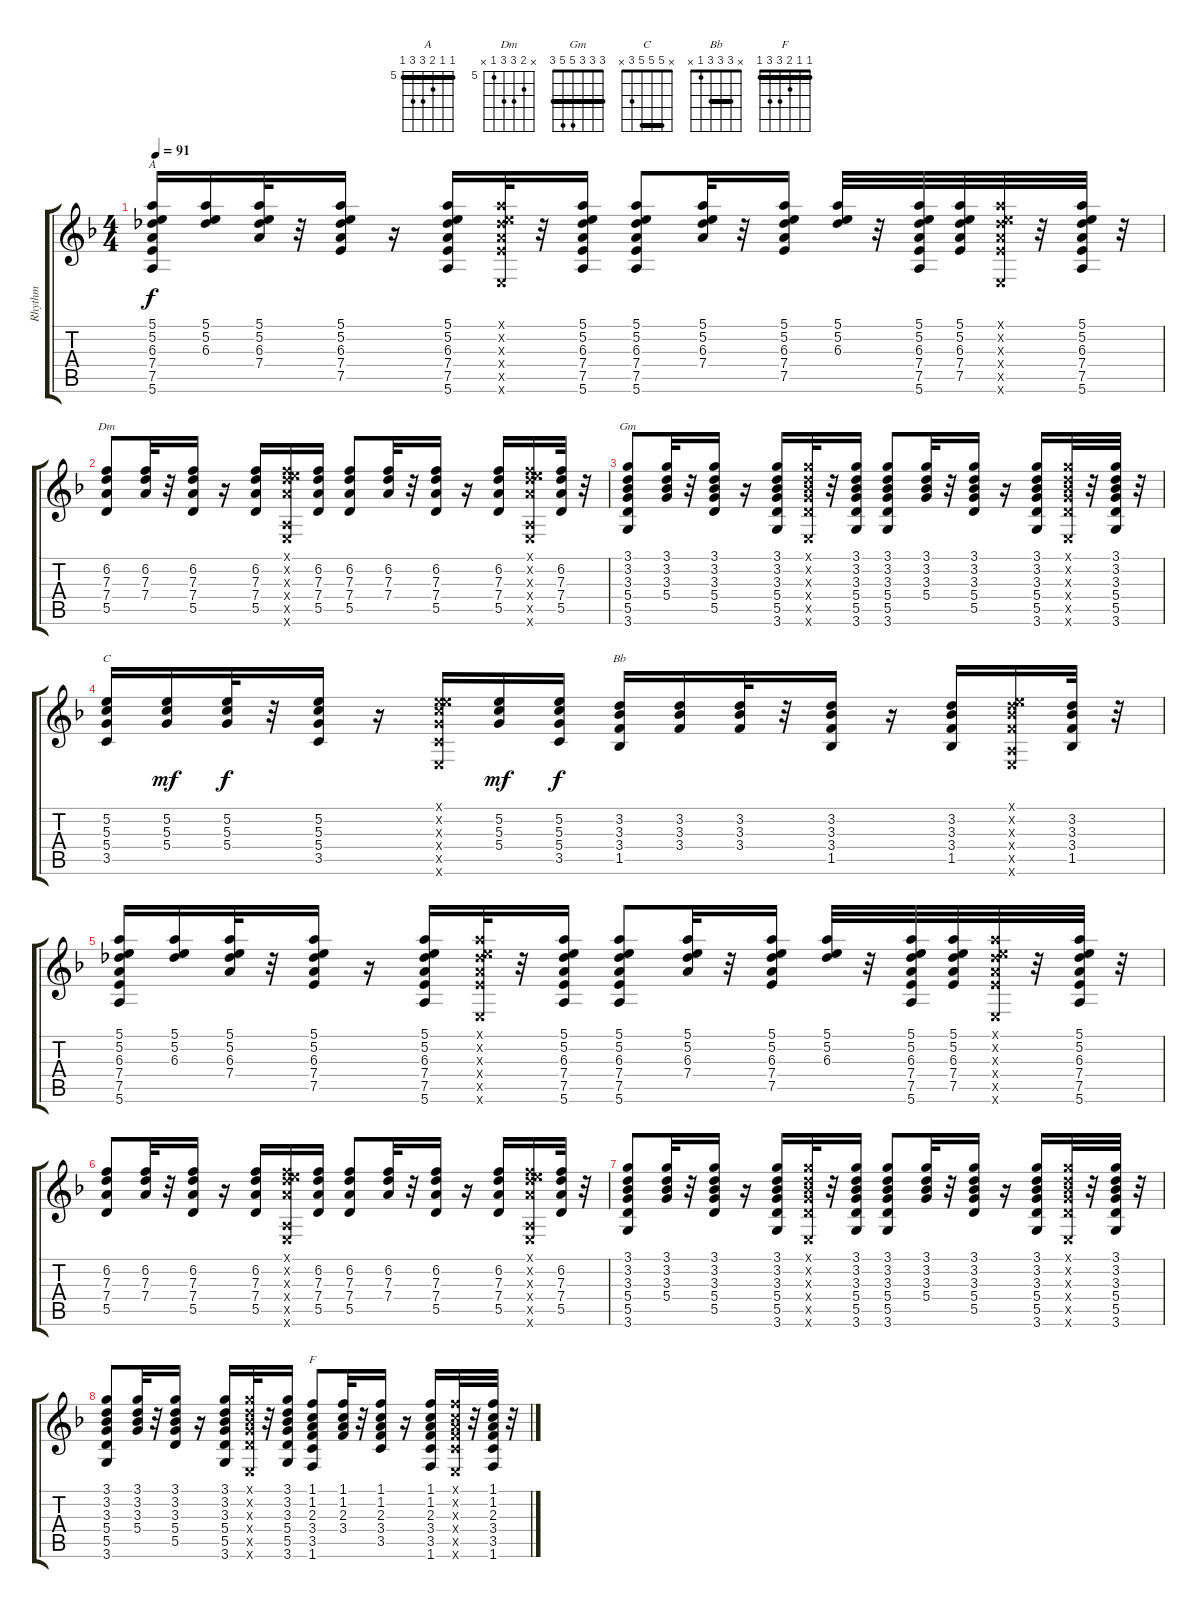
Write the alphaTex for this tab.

\track ("Rhythm" "Rhythm") {instrument acousticguitarnylon}
\staff {score tabs}
\tuning (E4 B3 G3 D3 A2 E2) {hide}
\chord ("A" 5 5 6 7 7 5) {firstfret 5 barre 5}
\chord ("Dm" x 6 7 7 5 x) {firstfret 5}
\chord ("Gm" 3 3 3 5 5 3) {barre 3}
\chord ("C" x 5 5 5 3 x) {barre 5}
\chord ("Bb" x 3 3 3 1 x) {barre 3}
\chord ("F" 1 1 2 3 3 1) {barre 1}
\ts (4 4)
\tempo 91
\clef g2
\ks dminor
(5.1 5.2 6.3 7.4 7.5 5.6).16{ch "A" dy f} (5.1 5.2 6.3).16 (5.1 5.2 6.3 7.4).32 r.32 (5.1 5.2 6.3 7.4 7.5).16 r.16 (5.1 5.2 6.3 7.4 7.5 5.6).16 (5.1{x} 5.2{x} 6.3{x} 7.4{x} 7.5{x} 0.6{x}).32 r.32 (5.1 5.2 6.3 7.4 7.5 5.6).16 (5.1 5.2 6.3 7.4 7.5 5.6).8 (5.1 5.2 6.3 7.4).32 r.32 (5.1 5.2 6.3 7.4 7.5).16 (5.1 5.2 6.3).32 r.32 (5.1 5.2 6.3 7.4 7.5 5.6).32 (5.1 5.2 6.3 7.4 7.5).32 (5.1{x} 5.2{x} 6.3{x} 7.4{x} 7.5{x} 0.6{x}).32 r.32 (5.1 5.2 6.3 7.4 7.5 5.6).32 r.32 |
(6.2 7.3 7.4 5.5).8{ch "Dm"} (6.2 7.3 7.4).32 r.32 (6.2 7.3 7.4 5.5).16 r.16 (6.2 7.3 7.4 5.5).16 (0.1{x} 6.2{x} 7.3{x} 7.4{x} 0.5{x} 0.6{x}).16 (6.2 7.3 7.4 5.5).16 (6.2 7.3 7.4 5.5).8 (6.2 7.3 7.4).32 r.32 (6.2 7.3 7.4 5.5).16 r.16 (6.2 7.3 7.4 5.5).16 (0.1{x} 6.2{x} 7.3{x} 7.4{x} 0.5{x} 0.6{x}).16 (6.2 7.3 7.4 5.5).32 r.32 |
(3.1 3.2 3.3 5.4 5.5 3.6).8{ch "Gm"} (3.1 3.2 3.3 5.4).32 r.32 (3.1 3.2 3.3 5.4 5.5).16 r.16 (3.1 3.2 3.3 5.4 5.5 3.6).16 (3.1{x} 3.2{x} 3.3{x} 5.4{x} 5.5{x} 0.6{x}).32 r.32 (3.1 3.2 3.3 5.4 5.5 3.6).16 (3.1 3.2 3.3 5.4 5.5 3.6).8 (3.1 3.2 3.3 5.4).32 r.32 (3.1 3.2 3.3 5.4 5.5).16 r.16 (3.1 3.2 3.3 5.4 5.5 3.6).16 (3.1{x} 3.2{x} 3.3{x} 5.4{x} 5.5{x} 0.6{x}).32 r.32 (3.1 3.2 3.3 5.4 5.5 3.6).32 r.32 |
(5.2 5.3 5.4 3.5).16{ch "C"} (5.2 5.3 5.4).16{dy mf} (5.2 5.3 5.4).32{dy f} r.32 (5.2 5.3 5.4 3.5).16 r.16 (0.1{x} 5.2{x} 5.3{x} 5.4{x} 3.5{x} 0.6{x}).16 (5.2 5.3 5.4).16{dy mf} (5.2 5.3 5.4 3.5).16{dy f} (3.2 3.3 3.4 1.5).16{ch "Bb"} (3.2 3.3 3.4).16 (3.2 3.3 3.4).32 r.32 (3.2 3.3 3.4 1.5).16 r.16 (3.2 3.3 3.4 1.5).16 (0.1{x} 3.2{x} 3.3{x} 3.4{x} 0.5{x} 0.6{x}).16 (3.2 3.3 3.4 1.5).32 r.32 |
(5.1 5.2 6.3 7.4 7.5 5.6).16 (5.1 5.2 6.3).16 (5.1 5.2 6.3 7.4).32 r.32 (5.1 5.2 6.3 7.4 7.5).16 r.16 (5.1 5.2 6.3 7.4 7.5 5.6).16 (5.1{x} 5.2{x} 6.3{x} 7.4{x} 7.5{x} 0.6{x}).32 r.32 (5.1 5.2 6.3 7.4 7.5 5.6).16 (5.1 5.2 6.3 7.4 7.5 5.6).8 (5.1 5.2 6.3 7.4).32 r.32 (5.1 5.2 6.3 7.4 7.5).16 (5.1 5.2 6.3).32 r.32 (5.1 5.2 6.3 7.4 7.5 5.6).32 (5.1 5.2 6.3 7.4 7.5).32 (5.1{x} 5.2{x} 6.3{x} 7.4{x} 7.5{x} 0.6{x}).32 r.32 (5.1 5.2 6.3 7.4 7.5 5.6).32 r.32 |
(6.2 7.3 7.4 5.5).8 (6.2 7.3 7.4).32 r.32 (6.2 7.3 7.4 5.5).16 r.16 (6.2 7.3 7.4 5.5).16 (0.1{x} 6.2{x} 7.3{x} 7.4{x} 0.5{x} 0.6{x}).16 (6.2 7.3 7.4 5.5).16 (6.2 7.3 7.4 5.5).8 (6.2 7.3 7.4).32 r.32 (6.2 7.3 7.4 5.5).16 r.16 (6.2 7.3 7.4 5.5).16 (0.1{x} 6.2{x} 7.3{x} 7.4{x} 0.5{x} 0.6{x}).16 (6.2 7.3 7.4 5.5).32 r.32 |
(3.1 3.2 3.3 5.4 5.5 3.6).8 (3.1 3.2 3.3 5.4).32 r.32 (3.1 3.2 3.3 5.4 5.5).16 r.16 (3.1 3.2 3.3 5.4 5.5 3.6).16 (3.1{x} 3.2{x} 3.3{x} 5.4{x} 5.5{x} 0.6{x}).32 r.32 (3.1 3.2 3.3 5.4 5.5 3.6).16 (3.1 3.2 3.3 5.4 5.5 3.6).8 (3.1 3.2 3.3 5.4).32 r.32 (3.1 3.2 3.3 5.4 5.5).16 r.16 (3.1 3.2 3.3 5.4 5.5 3.6).16 (3.1{x} 3.2{x} 3.3{x} 5.4{x} 5.5{x} 0.6{x}).32 r.32 (3.1 3.2 3.3 5.4 5.5 3.6).32 r.32 |
(3.1 3.2 3.3 5.4 5.5 3.6).8 (3.1 3.2 3.3 5.4).32 r.32 (3.1 3.2 3.3 5.4 5.5).16 r.16 (3.1 3.2 3.3 5.4 5.5 3.6).16 (3.1{x} 3.2{x} 3.3{x} 5.4{x} 5.5{x} 0.6{x}).32 r.32 (3.1 3.2 3.3 5.4 5.5 3.6).16 (1.1 1.2 2.3 3.4 3.5 1.6).8{ch "F"} (1.1 1.2 2.3 3.4).32 r.32 (1.1 1.2 2.3 3.4 3.5).16 r.16 (1.1 1.2 2.3 3.4 3.5 1.6).16 (1.1{x} 1.2{x} 2.3{x} 3.4{x} 3.5{x} 0.6{x}).32 r.32 (1.1 1.2 2.3 3.4 3.5 1.6).32 r.32
